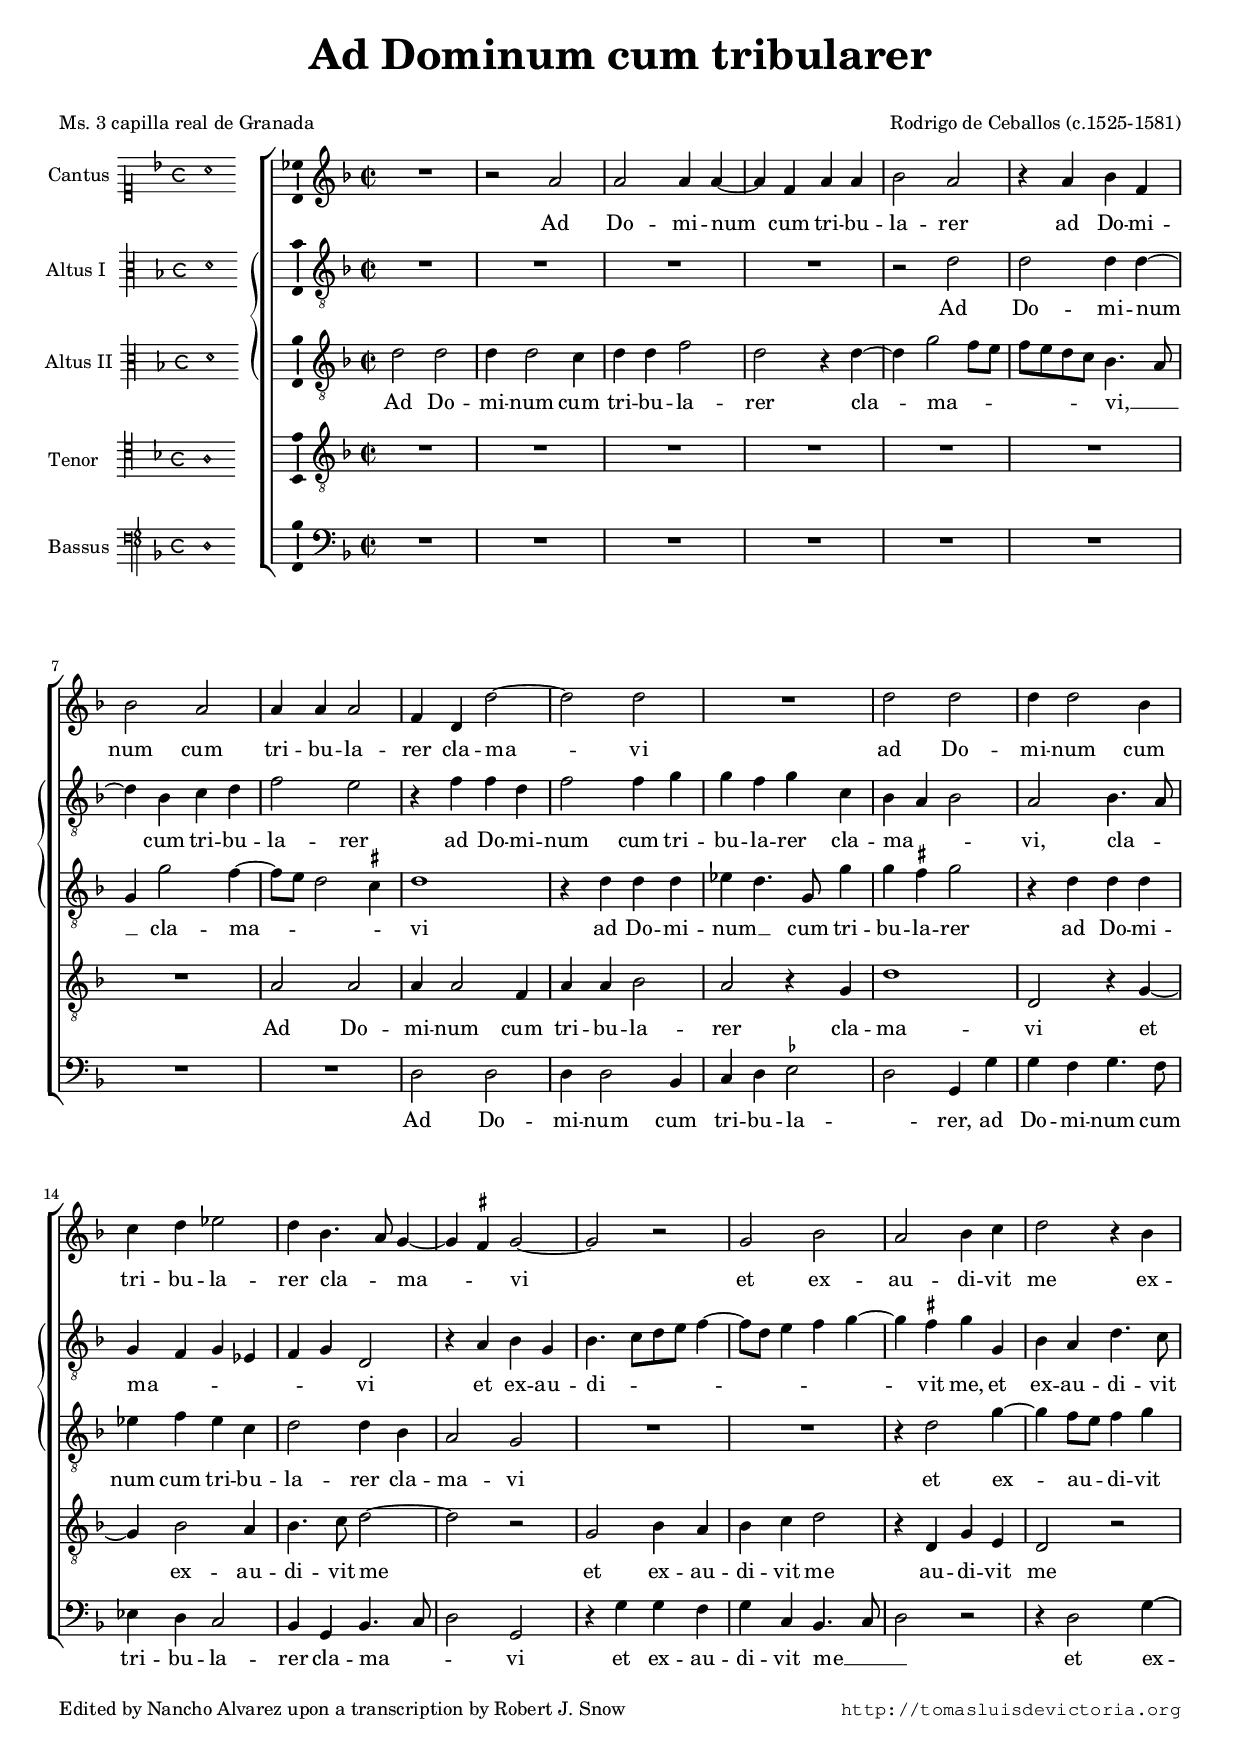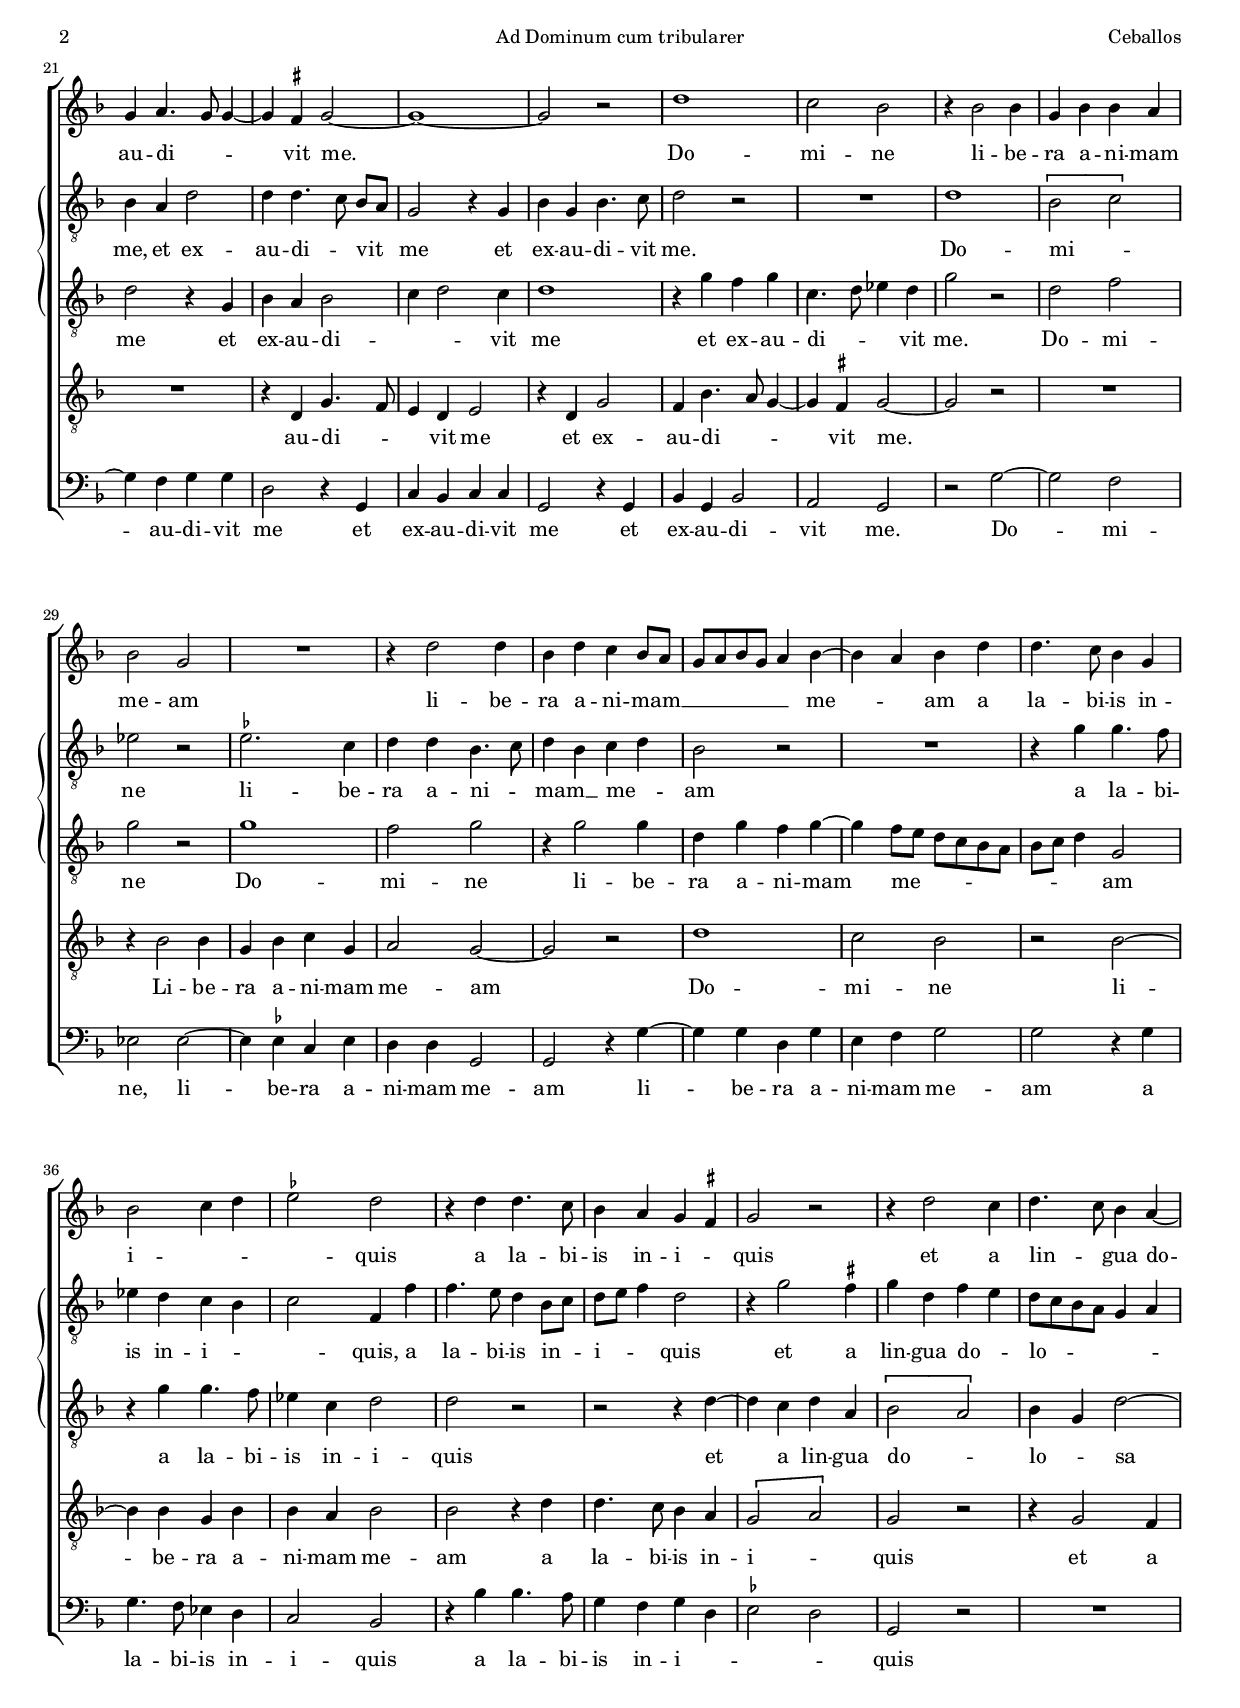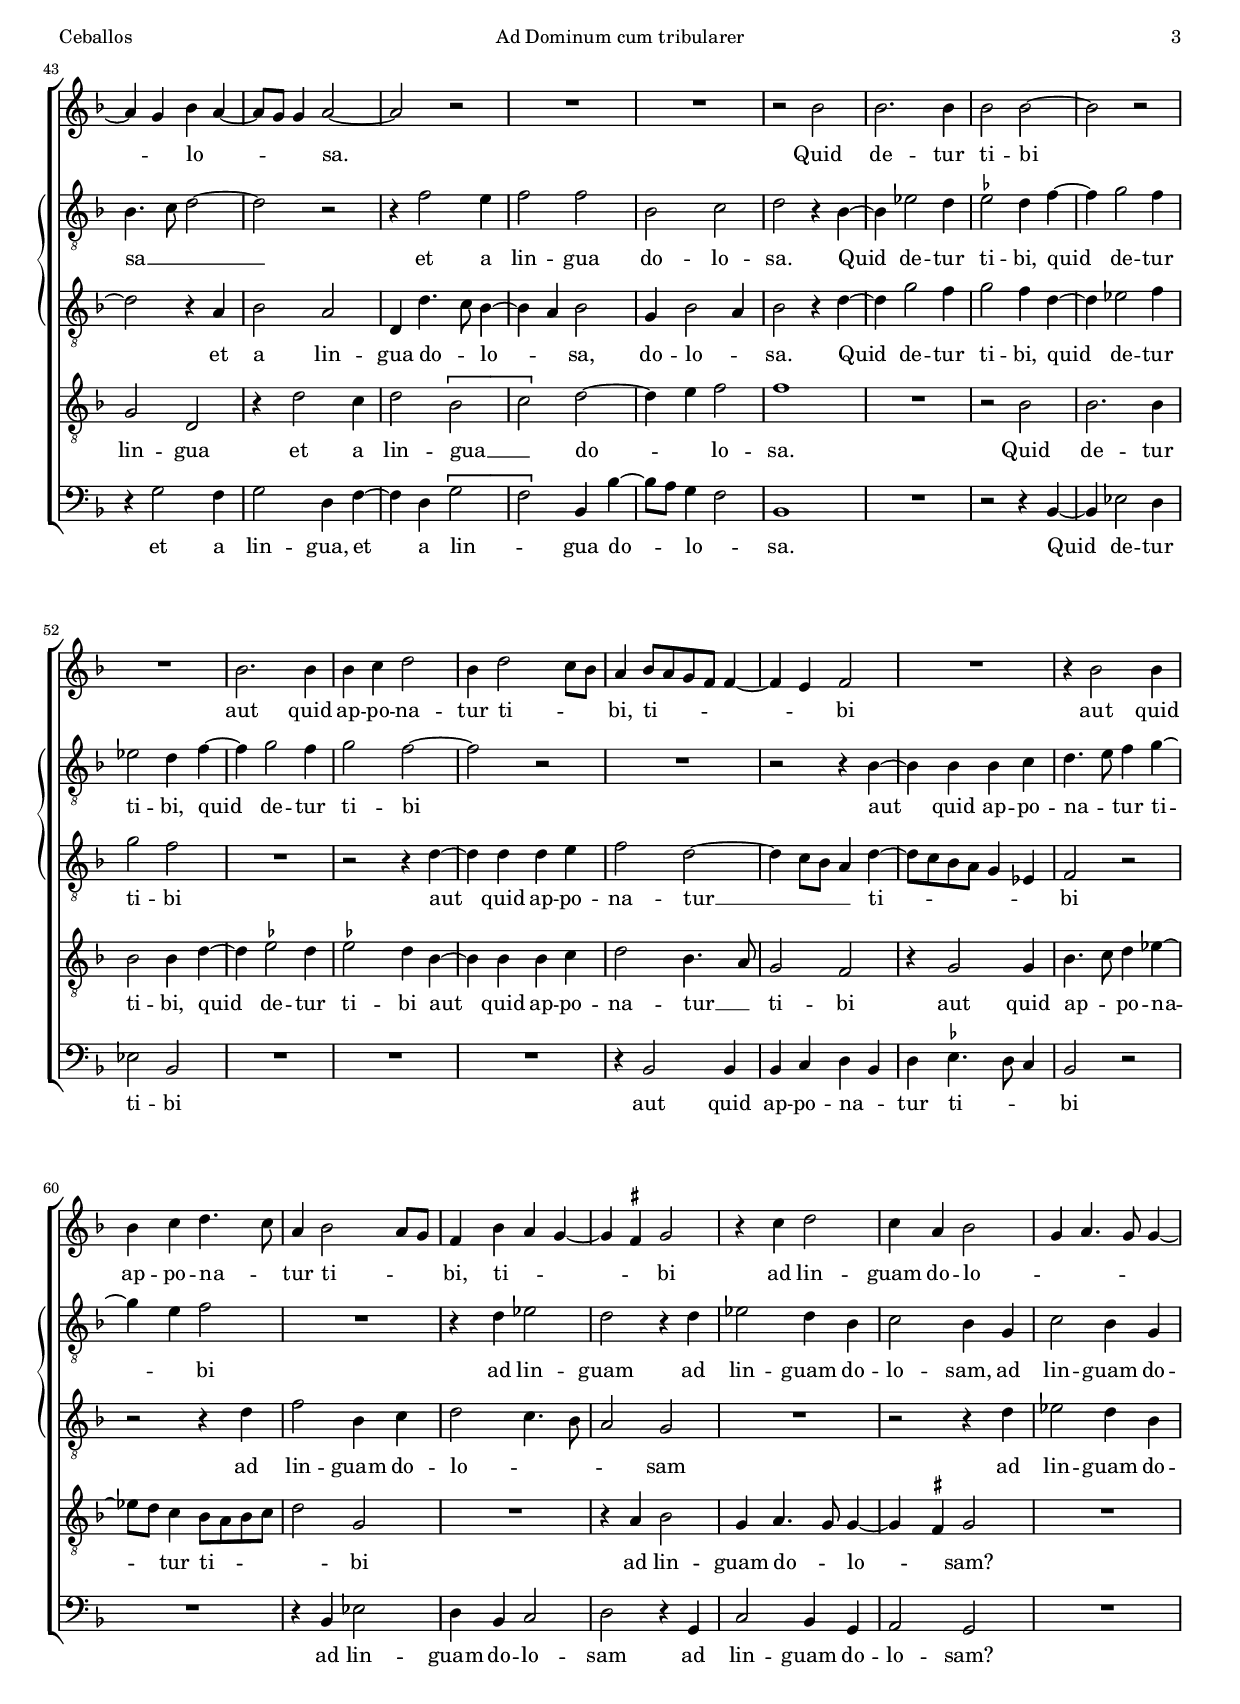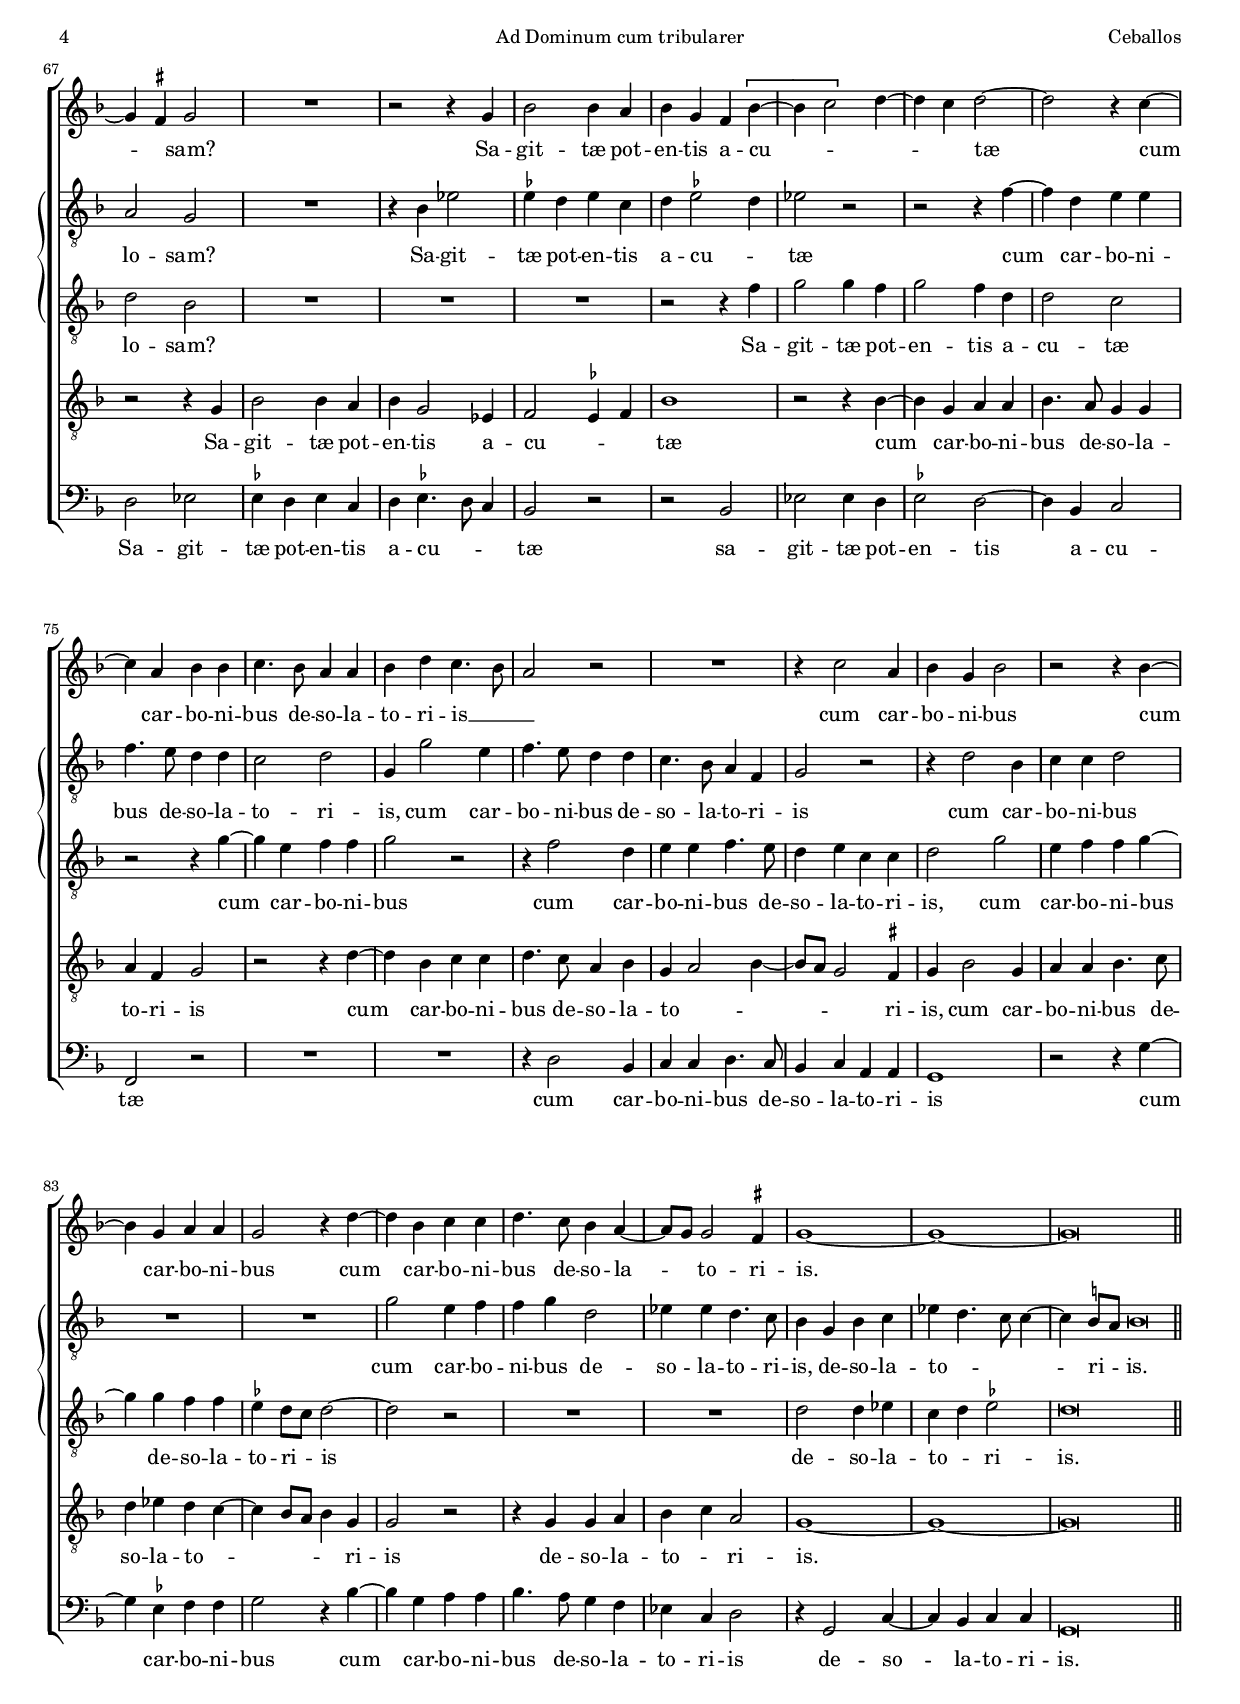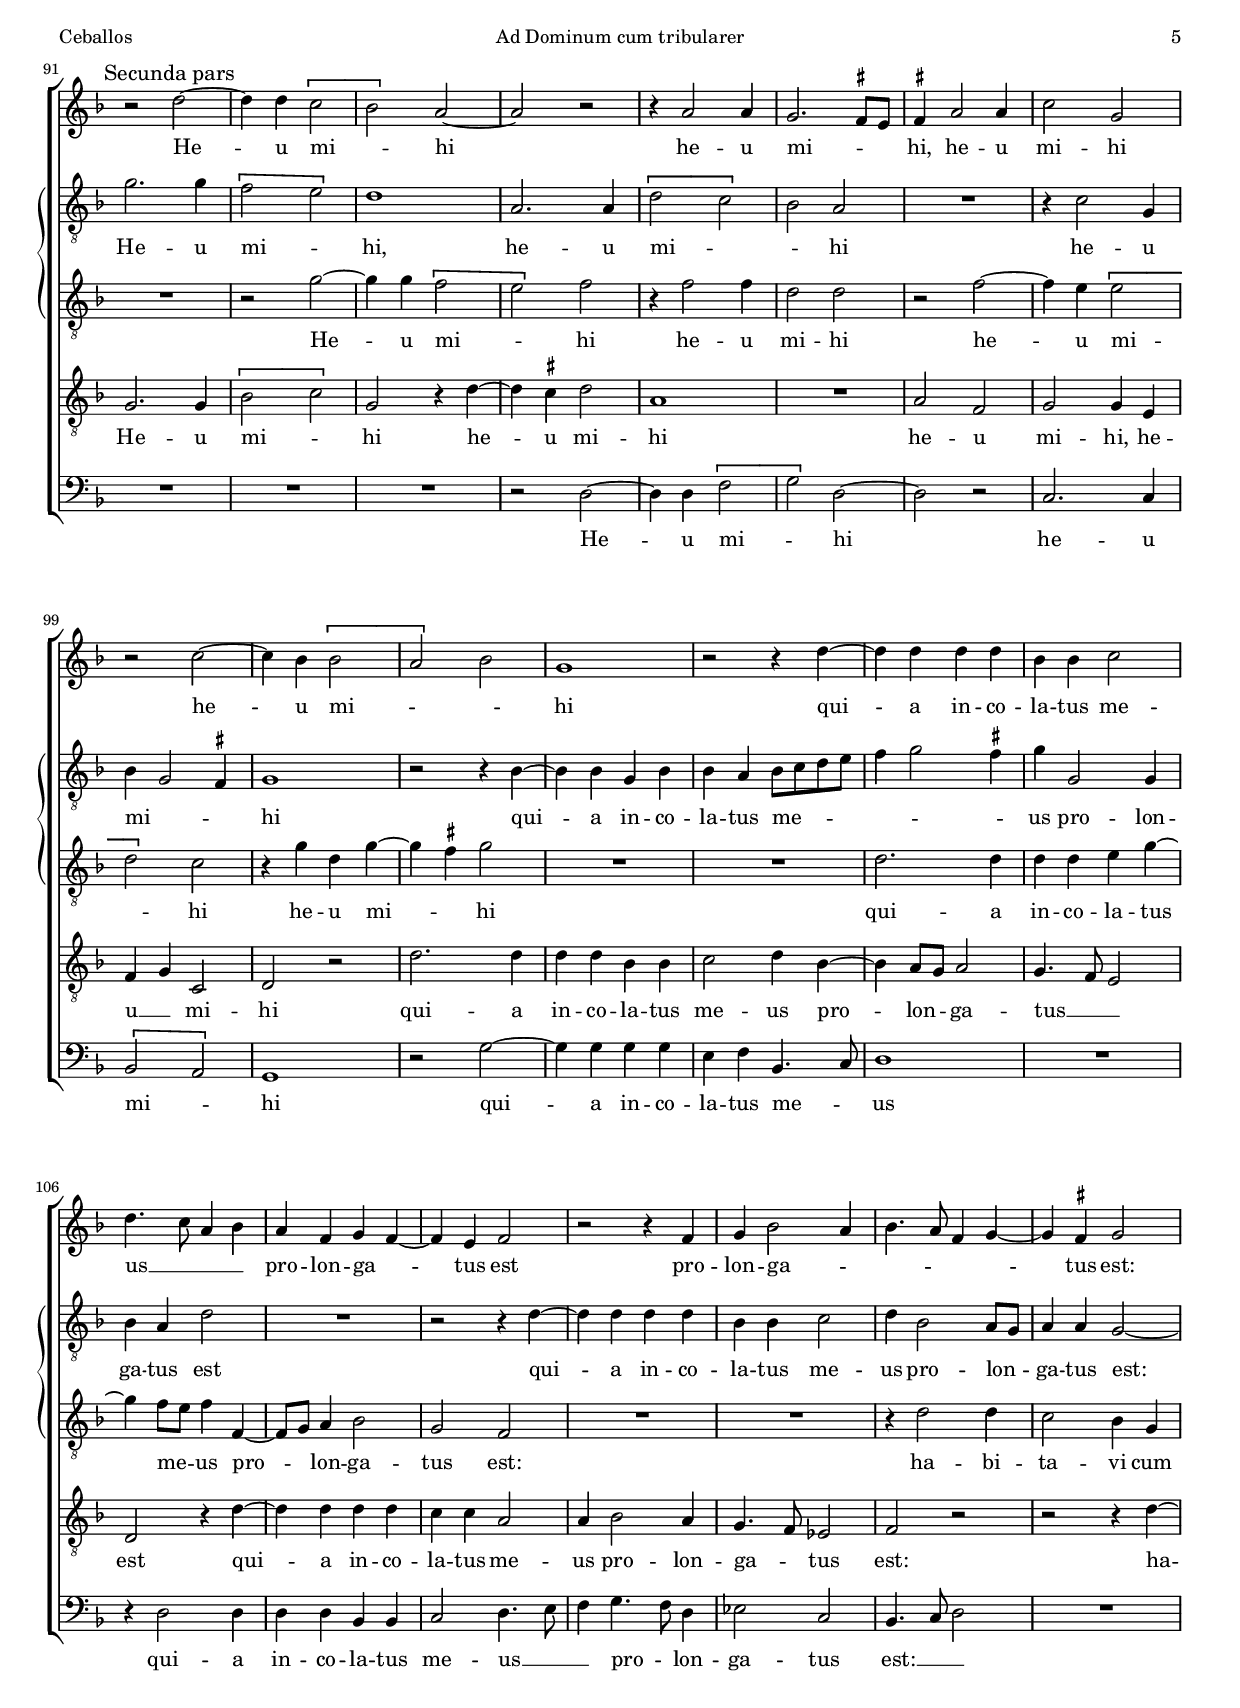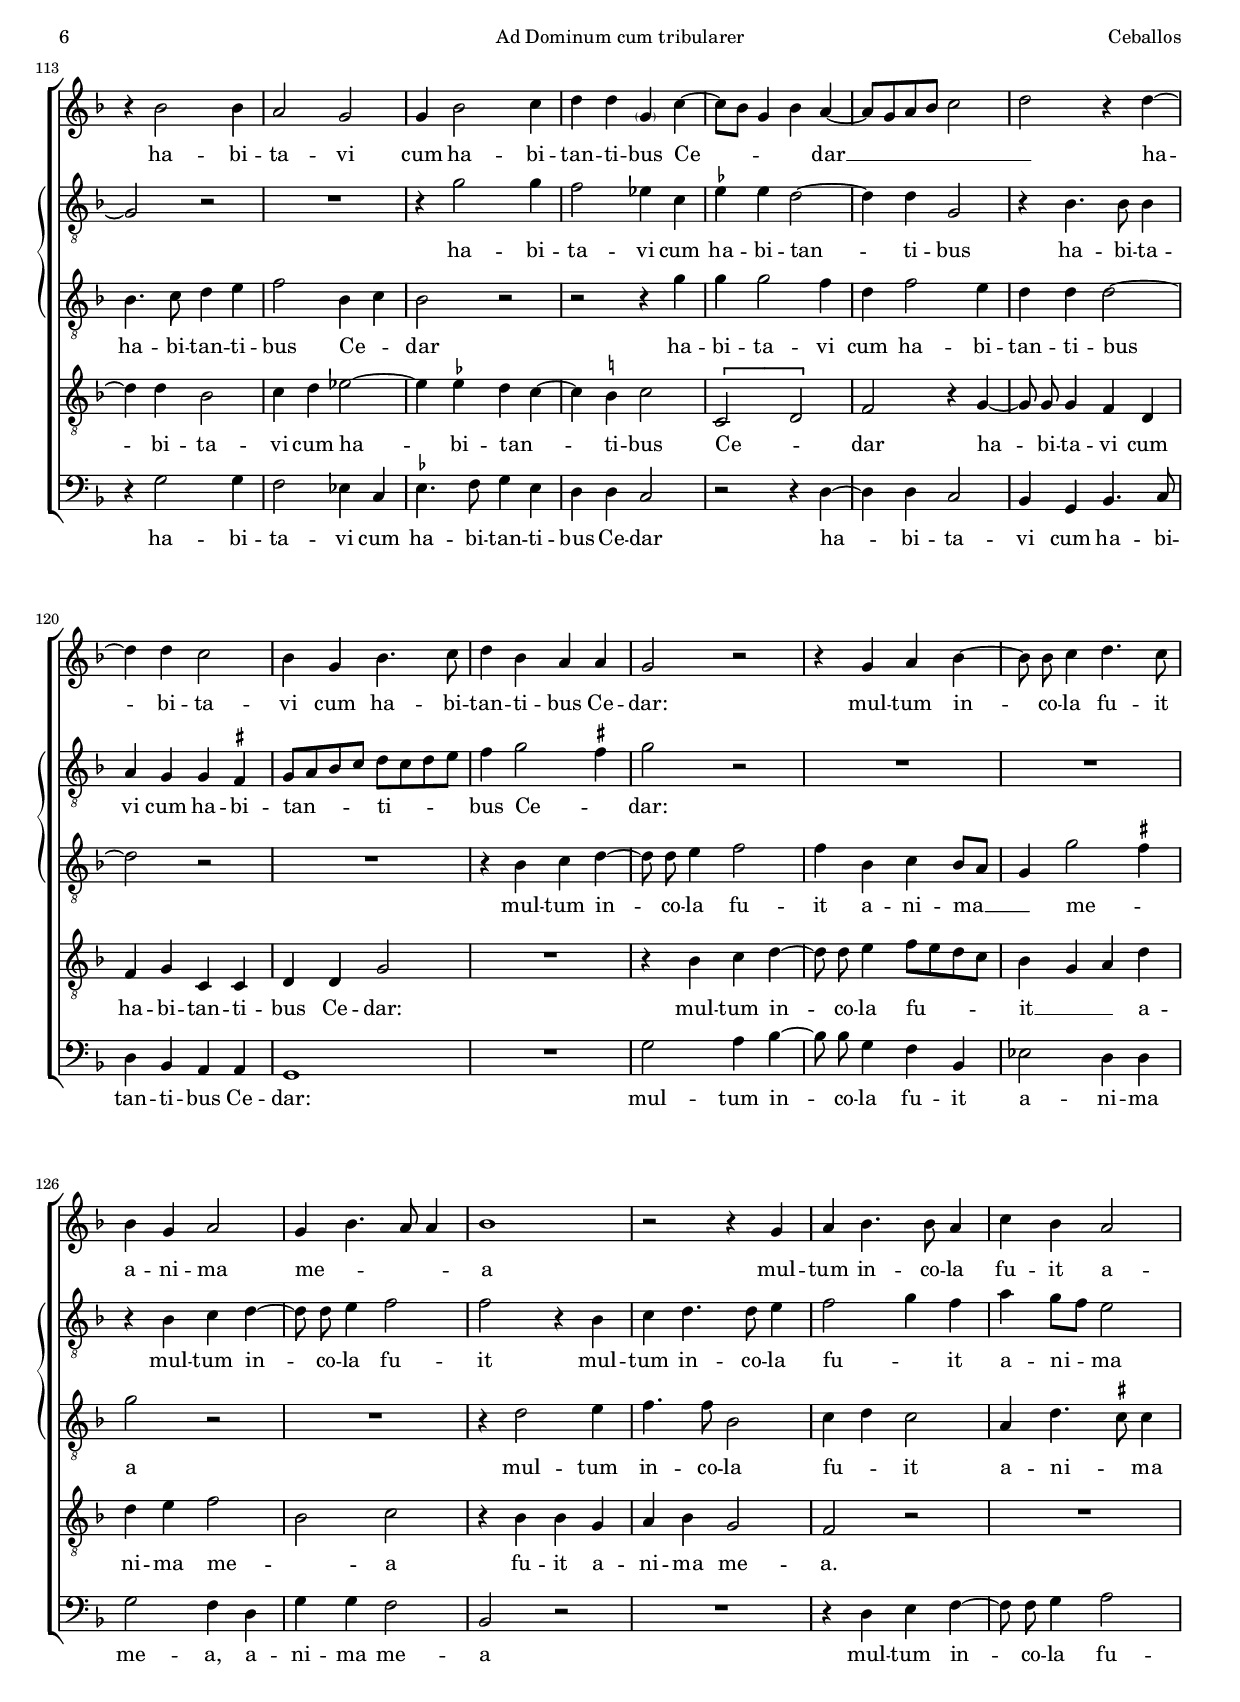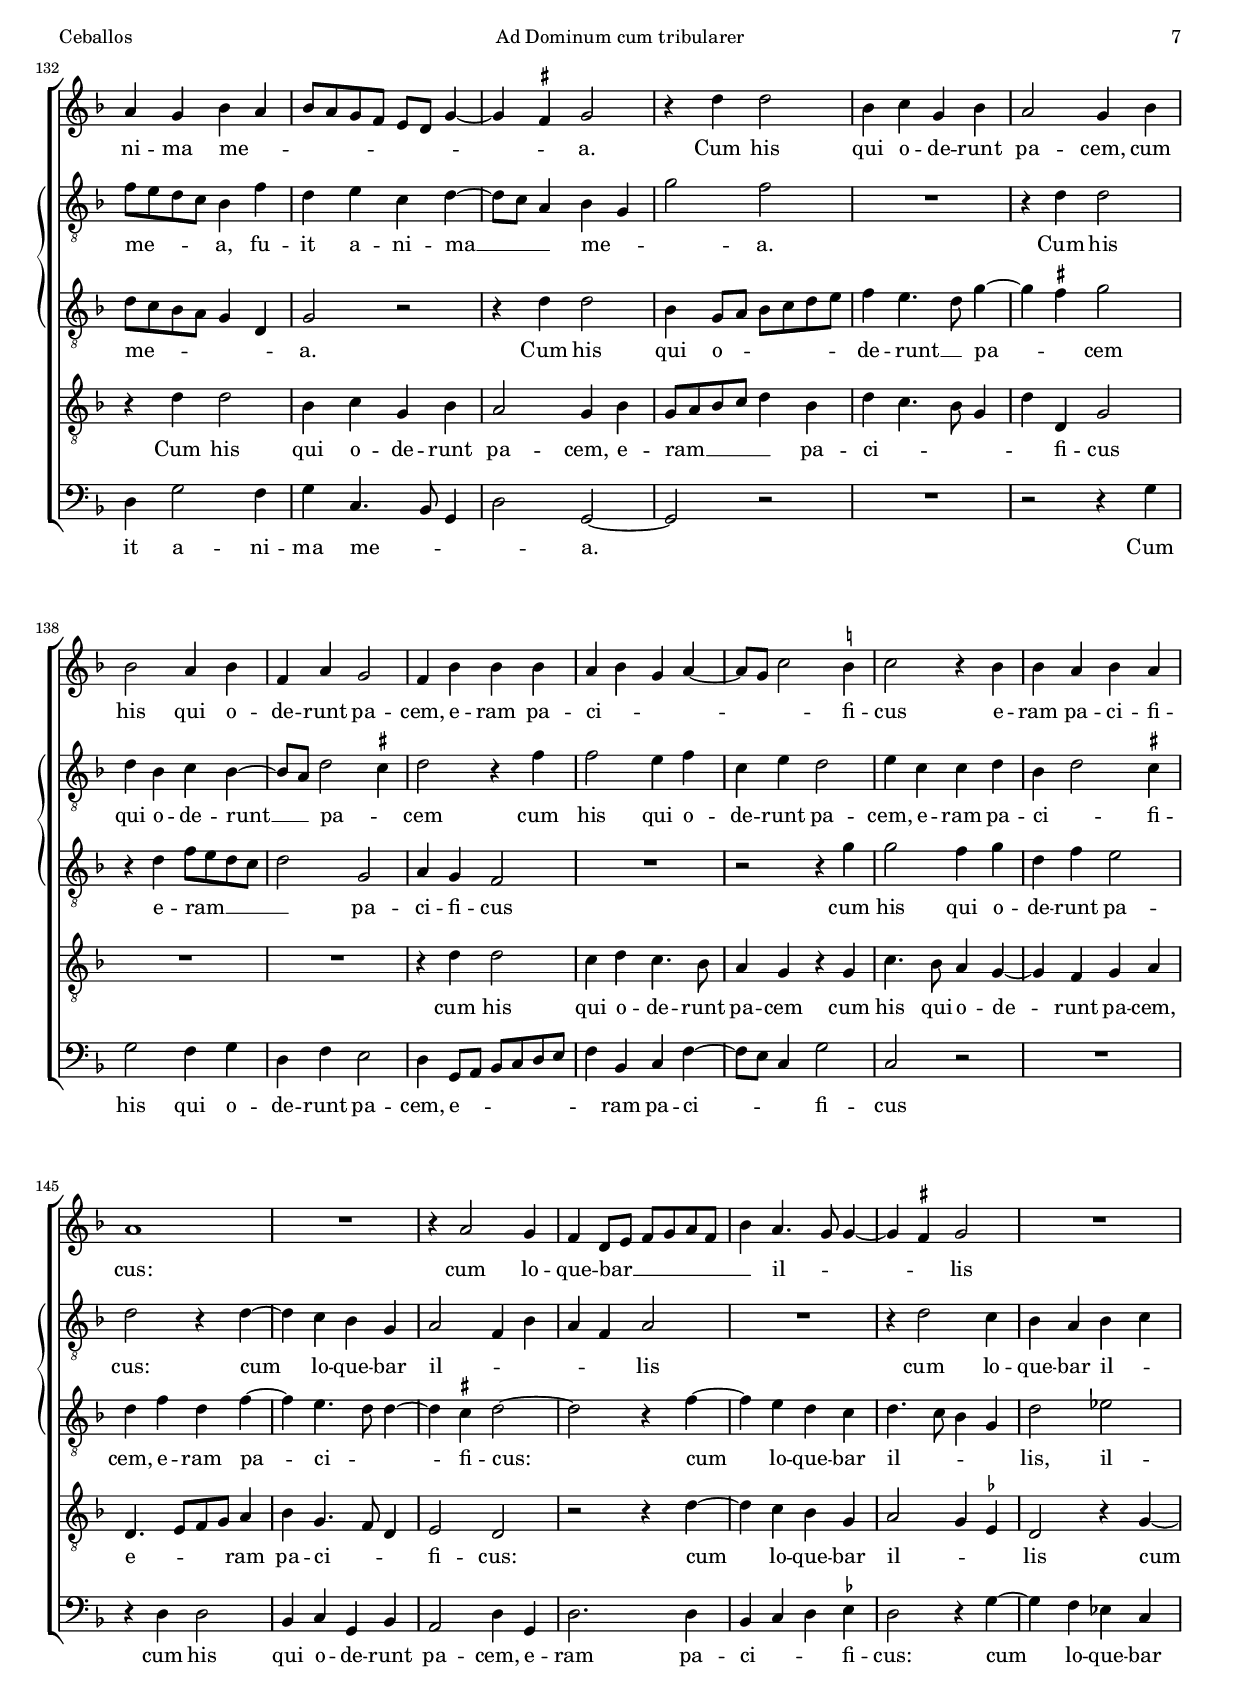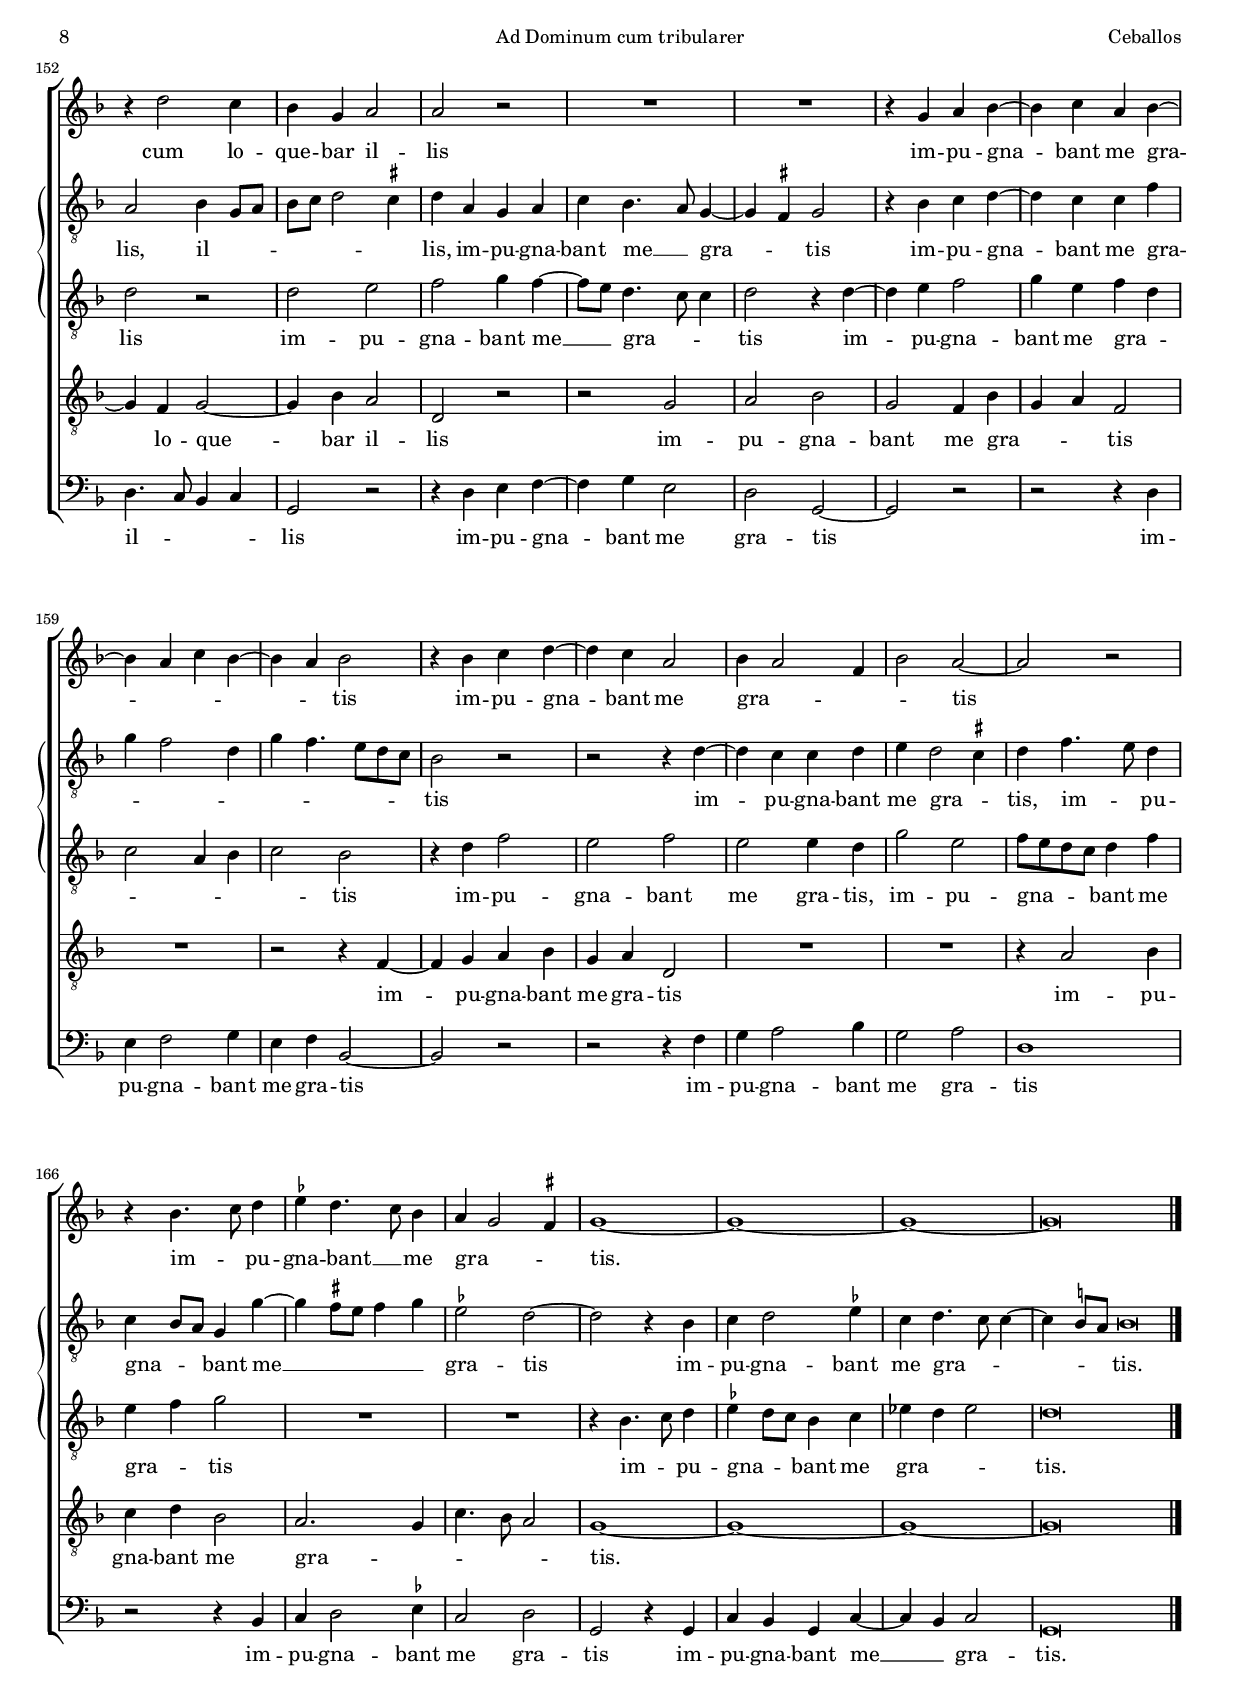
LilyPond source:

\version "2.18.0"

#(set-default-paper-size "a4")
#(set-global-staff-size 16.4)
#(ly:set-option 'point-and-click #f)
%mobile -s14.5 -i3.3

italicas=\override LyricText.font-shape = #'italic
rectas=\override LyricText.font-shape = #'upright
ss=\once \set suggestAccidentals = ##t
incipitwidth = 20
mtempo={\tempo 4 = 100}
mtempob={\tempo 4 = 50}
mt=#(define-music-function (parser location offset) (number?) ; move lyric text
      #{ \once \override LyricText.X-offset = -$offset #})

htitle="Ad Dominum cum tribularer"
hcomposer="Ceballos"

\header {
	title=\markup{\fontsize #3 "Ad Dominum cum tribularer"}
	%subtitle=""
	subsubtitle=\markup{\null \vspace #1 }
	composer="Rodrigo de Ceballos (c.1525-1581)"
        pdfauthor=\composer
	%opus="(-)"
	poet=\markup{"Ms. 3 capilla real de Granada"}
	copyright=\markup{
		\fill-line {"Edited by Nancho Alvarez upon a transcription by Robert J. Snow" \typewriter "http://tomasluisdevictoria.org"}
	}
%	tagline=""
}

global={\key f \major \time 2/2 \skip 1*90 \bar "||" \break
        \override Score.RehearsalMark.break-visibility=#end-of-line-invisible
        \override Score.RehearsalMark.self-alignment-X=#left
        \mark \markup{\fontsize #-1 "Secunda pars"}
        \skip 1*82
	\bar "|."
}


cantus=\relative c''{
	R1
	r2 a
	a a4 a ~
	a4 f a a
	bes2 a
	r4 a bes f
	bes2 a
	a4 a a2
	f4 d d'2 ~
	d d
	R1
	d2 d
	d4 d2 bes4
	c d ees2
	d4 bes4. a8 g4 ~
	g \ss fis g2 ~
	g r
	g bes
	a bes4 c
	d2 r4 bes
	g a4. g8 g4 ~
	g \ss fis g2 ~
	g1 ~
	g2 r
	d'1
	c2 bes
	r4 bes2 bes4
	g4 bes bes a
	bes2 g
	R1
	r4 d'2 d4
	bes4 d c bes8 a
	g a bes g a4 bes ~
	bes4 a bes d
	d4. c8 bes4 g
	bes2 c4 d
	\ss ees2 d
	r4 d d4. c8
	bes4 a g \ss fis
	g2 r
	r4 d'2 c4
	d4. c8 bes4 a ~
	a4 g bes4 a ~
	a8 g g4 a2 ~
	a r
	R1*2
	r2 bes
	bes2. bes4
	bes2 bes ~
	bes r
	R1
	bes2. bes4
	bes c d2
	bes4 d2 c8 bes
	a4 bes8[ a g f] f4 ~
	f e f2
	R1
	r4 bes2 bes4
	bes c d4. c8
	a4 bes2 a8 g
	f4 bes a g ~
	g \ss fis g2
	r4 c d2
	c4 a bes2
	g4  a4. g8 g4 ~
	g4 \ss fis4 g2
	R1
	r2 r4 g
	bes2 bes4 a
	bes g f \[bes ~
	bes c2\] d4 ~
	d4 c d2 ~
	d r4 c ~
	c a bes bes
	c4. bes8 a4 a
	bes4 d c4. bes8
	a2 r
	R1
	r4 c2 a4
	bes4 g bes2
	r2 r4 bes ~
	bes g a a 
	g2 r4 d' ~
	d4 bes c c
	d4. c8 bes4 a ~
	a8 g g2 \ss fis4
	g1 ~
	g ~
	g\breve*1/2
	r2 d' ~
	d4 d \[c2
	bes\] a ~
	a r
	r4 a2 a4
	g2. \ss fis8 e
	\ss fis4 a2 a4
	c2 g
	r2 c ~
	c4 bes \[bes2
	a\] bes
	g1
	r2 r4 d' ~
	d4 d d d
	bes bes c2
	d4. c8 a4 bes
	a f g f ~
	f e f2
	r2 r4 f 
	g4 bes2 a4
	bes4. a8 f4 g ~
	g \ss fis g2
	r4 bes2 bes4
	a2 g
	g4 bes2 c4
	d4 d \parenthesize g, c ~ % pone a
	c8 bes g4 bes a ~
	a8 g a bes c2
	d2 r4 d ~
	d d c2
	bes4 g bes4. c8
	d4 bes a a
	g2 r
	r4 g a bes ~
	bes8 \noBeam bes c4 d4. c8
	bes4 g a2
	g4 bes4. a8 a4
	bes1
	r2 r4 g
	a4 bes4. bes8 a4
	c4 bes a2
	a4 g bes a
	bes8 a g f e d g4 ~
	g4 \ss fis g2
	r4 d'4 d2
	bes4 c g bes
	a2 g4 bes
	bes2 a4 bes
	f a g2
	f4 bes bes bes
	a bes g a ~
	a8 g c2 \ss b4
	c2 r4 bes
	bes a bes a
	a1
	R1
	r4 a2 g4
	f4 d8 e f g a f
	bes4 a4. g8 g4 ~
	g \ss fis g2
	R1
	r4 d'2 c4
	bes4 g a2
	a r
	R1*2
	r4 g a bes ~
	bes4 c a bes ~
	bes a c bes ~
	bes a bes2
	r4 bes c d ~
	d c a2
	bes4 a2 f4
	bes2 a ~
	a r
	r4 bes4. c8 d4
	\ss ees4 d4. c8 bes4
	a4 g2 \ss fis4
	g1 ~
	g ~
	g ~
	g\breve*1/2
}

altus=\relative c'{
	R1*4
	r2 d
	d d4 d ~
	d4 bes c d
	f2 e
	r4 f f d
	f2 f4 g
	g f g c,
	bes a bes2
	a2 bes4. a8
	g4 f g ees
	f g d2
	r4 a' bes g
	bes4. c8[ d e] f4 ~
	f8 d e4 f g ~
	g \ss fis g g,
	bes4 a d4. c8
	bes4 a d2
	d4 d4. c8 bes[ a] 
	g2 r4 g
	bes g bes4. c8
	d2 r
	R1
	d1
	\[bes2 c\]
	ees r
	\ss ees2. c4
	d4 d bes4. c8
	d4 bes c d
	bes2 r
	R1
	r4 g' g4. f8
	ees4 d c bes
	c2 f,4 f' 
	f4. e8 d4 bes8 c % Snow \ss ees8
	d8 e f4 d2 % Snos 'ss ees
	r4 g2 \ss fis4
	g4 d f e % Snow \ss ees4
	d8 c bes a g4 a
	bes4. c8 d2 ~
	d r
	r4 f2 e4
	f2 f
	bes, c
	d2 r4 bes ~
	bes4 ees2 d4
	\ss ees2
	d4 f ~
	f g2 f4
	ees2 d4 f ~
	f g2 f4
	g2 f ~
	f2 r
	R1
	r2 r4 bes, ~
	bes4 bes bes c
	d4. e8 f4 g ~ % Snow \ss ees8
	g4 e f2 % Snow \ss ees
	R1
	r4 d ees2
	d2 r4 d
	ees2 d4 bes
	c2 bes4 g
	c2 bes4 g
	a2 g
	R1
	r4 bes ees2
	\ss ees4 d ees c
	d4 \ss ees2 d4
	ees2 r
	r2 r4 f ~
	f d e e
	f4. e8 d4 d
	c2 d
	g,4 g'2 e4
	f4. e8 d4 d
	c4. bes8 a4 f
	g2 r
	r4 d'2 bes4
	c4 c d2
	R1*2
	g2 e4 f % Snow \ss ees4
	f4 g d2
	ees4 ees d4. c8
	bes4 g bes c
	ees d4. c8 c4 ~
	c \ss b8 a \mtempob b\breve*1/4 \mtempo
	g'2. g4
	\[f2 e\]
	d1
	a2. a4
	\[d2 c\]
	bes2 a
	R1
	r4 c2 g4
	bes g2 \ss fis4
	g1
	r2 r4 bes ~
	bes bes g bes
	bes a bes8 c d e
	f4 g2 \ss fis4
	g4 g,2 g4
	bes a d2
	R1
	r2 r4 d ~
	d d d d
	bes bes c2
	d4 bes2 a8 g
	a4 a g2 ~
	g2 r
	R1
	r4 g'2 g4
	f2 ees4 c
	\ss ees4 ees d2 ~
	d4 d g,2
	r4 bes4. bes8 bes4
	a4 g g \ss fis
	g8 a bes c d c d e
	f4 g2 \ss fis4
	g2 r
	R1*2
	r4 bes, c d ~
	d8 \noBeam d8 e4 f2
	f2 r4 bes,
	c4 d4. d8 e4
	f2 g4 f
	a4 g8 f e2
	f8 e d c bes4 f'
	d e c d ~
	d8 c a4 bes g
	g'2 f
	R1
	r4 d d2
	d4 bes c bes ~
	bes8 a d2 \ss cis4
	d2 r4 f
	f2 e4 f
	c e d2
	e4 c c d
	bes4 d2 \ss cis4
	d2 r4 d ~
	d4 c bes g
	a2 f4 bes
	a f a2
	R1
	r4 d2 c4
	bes a bes c
	a2 bes4 g8 a
	bes c d2 \ss cis4 
	d4 a g a
	c bes4. a8 g4 ~
	g \ss fis g2
	r4 bes c d ~
	d4 c c f
	g4 f2 d4
	g4 f4. e8 d c % \Snow \ss ees8
	bes2 r
	r2 r4 d ~
	d4 c c d
	e4 d2 \ss cis4
	d4 f4. e8 d4
	c bes8 a g4 g' ~
	g \ss fis8 e fis4 g
	\ss ees2 d ~
	d r4 bes
	c4 d2 \ss ees4
	c d4. c8 c4 ~
	c \ss b8 a \mtempob b\breve*1/4
}

altusdos=\relative c'{
	d2 d
	d4 d2 c4
	d4 d f2
	d r4 d ~
	d g2 f8 e
	f e d c bes4. a8
	g4 g'2 f4 ~
	f8 e d2 \ss cis4
	d1
	r4 d d d
	ees4 d4. g,8 g'4
	g4 \ss fis g2 
	r4 d d d
	ees f ees c
	d2 d4 bes
	a2 g
	R1*2
	r4 d'2 g4 ~
	g f8 e f4 g
	d2 r4 g,
	bes4 a bes2
	c4 d2 c4 %! una novena (sic)
	d1
	r4 g f g
	c,4. d8 ees4 d 
	g2 r
	d2 f
	g2 r
	g1
	f2 g
	r4 g2 g4
	d g f g ~
	g f8 e d c bes a
	bes c d4 g,2
	r4 g' g4. f8
	ees4 c d2
	d r
	r2 r4 d ~
	d c d a
	\[bes2 a\]
	bes4 g d'2 ~
	d2 r4 a
	bes2 a
	d,4 d'4. c8 bes4 ~
	bes4 a bes2
	g4 bes2 a4
	bes2 r4 d4 ~
	d4 g2 f4
	g2 f4 d ~
	d ees2 f4
	g2 f
	R1
	r2 r4 d ~
	d4 d d e % Snow \ss ees
	f2 d ~
	d4 c8 bes a4 d ~
	d8 c bes a g4 ees
	f2 r 
	r r4 d'
	f2 bes,4 c
	d2 c4. bes8
	a2 g
	R1
	r2 r4 d'
	ees2 d4 bes
	d2 bes
	R1*3
	r2 r4 f'
	g2 g4 f
	g2 f4 d
	d2 c
	r2 r4 g' ~
	g4 e f f
	g2 r
	r4 f2 d4
	e e f4. e8
	d4 e c c
	d2 g
	e4 f f g ~
	g g f f 
	\ss ees d8 c d2 ~
	d2 r
	R1*2
	d2 d4 ees
	c d \ss ees2
	d\breve*1/2
	R1
	r2 g2 ~
	g4 g \[f2 
	e\] f
	r4 f2 f4
	d2 d
	r2 f ~
	f4 e \[e2
	d\] c
	r4 g' d g ~
	g \ss fis g2
	R1*2
	d2. d4
	d d e g ~
	g f8 e f4 f, ~
	f8 g a4 bes2
	g f
	R1*2
	r4 d'2 d4
	c2 bes4 g
	bes4. c8 d4 e
	f2 bes,4 c
	bes2 r
	r2 r4 g'
	g g2 f4
	d f2 e4 % Snow \ss ees4
	d4 d d2 ~
	d r
	R1
	r4 bes4 c d ~
	d8 \noBeam d e4 f2
	f4 bes, c bes8 a
	g4 g'2 \ss fis4
	g2 r
	R1
	r4 d2 e4
	f4. f8 bes,2
	c4 d c2
	a4 d4. \ss cis8 cis4
	d8 c bes a g4 d
	g2 r
	r4 d'4 d2
	bes4 g8 a bes c d e
	f4 e4. d8 g4 ~
	g \ss fis g2
	r4 d f8 e d c
	d2 g,
	a4 g f2
	R1
	r2 r4 g'
	g2 f4 g
	d f e2
	d4 f d f ~
	f4 e4. d8 d4 ~
	d \ss cis d2 ~
	d r4 f ~
	f e d c
	d4. c8 bes4 g
	d'2 ees
	d2 r
	d2 e
	f2 g4 f ~
	f8 e d4. c8 c4 % Snow \ss ees
	d2 r4 d ~
	d4 e f2
	g4 e f d
	c2 a4 bes
	c2 bes
	r4 d f2
	e f
	e e4 d
	g2 e
	f8 e d c d4 f
	e f g2
	R1*2
	r4 bes,4. c8 d4
	\ss ees4 d8 c bes4 c
	ees4 d ees2
	d\breve*1/2
}

tenor=\relative c'{
	R1*7
	a2 a
	a4 a2 f4
	a4 a bes2
	a r4 g
	d'1
	d,2 r4 g ~
	g bes2 a4
	bes4. c8 d2 ~
	d r
	g,2 bes4 a
	bes c d2
	r4 d, g e
	d2 r
	R1
	r4 d g4. f8
	e4 d e2
	r4 d g2
	f4 bes4. a8 g4 ~
	g \ss fis g2 ~
	g r
	R1
	r4 bes2 bes4
	g4 bes c g
	a2 g ~
	g r
	d'1
	c2 bes
	r2 bes ~
	bes4 bes g bes
	bes4 a bes2
	bes r4 d
	d4. c8 bes4 a
	\[g2 a\]
	g2 r
	r4 g2 f4
	g2 d
	r4 d'2 c4
	d2 \[bes
	c\] d ~
	d4 e f2
	f1
	R1
	r2 bes,
	bes2. bes4
	bes2 bes4 d ~
	d \ss ees2 d4
	\ss ees2 d4 bes ~
	bes4 bes bes c
	d2 bes4. a8
	g2 f
	r4 g2 g4
	bes4. c8 d4 ees ~
	ees8 d c4 bes8 a bes c
	d2 g,
	R1
	r4 a bes2
	g4 a4. g8 g4 ~
	g \ss fis4 g2
	R1
	r2 r4 g
	bes2 bes4 a
	bes g2 ees4
	f2 \ss ees4 f
	bes1
	r2 r4 bes ~
	bes4 g a a
	bes4. a8 g4 g
	a4 f g2
	r2 r4 d' ~
	d bes c c
	d4. c8 a4 bes
	g4 a2 bes4 ~
	bes8 a g2 \ss fis4
	g4 bes2 g4
	a a bes4. c8
	d4 ees d c ~
	c bes8 a bes4 g
	g2 r
	r4 g g a
	bes c a2
	g1 ~
	g ~
	g\breve*1/2
	g2. g4
	\[bes2 c\]
	g2 r4 d' ~
	d \ss cis d2
	a1
	R1
	a2 f
	g2 g4 e
	f g c,2
	d r
	d'2. d4
	d d bes bes
	c2 d4 bes ~
	bes4 a8 g a2
	g4. f8 e2
	d2 r4 d' ~
	d4 d d d
	c c a2
	a4 bes2 a4
	g4. f8 ees2
	f r
	r2 r4 d' ~
	d d bes2
	c4 d ees2 ~
	ees4 \ss ees d c ~
	c4 \ss b c2
	\[c,2 d\]
	f2 r4 g ~
	g8 \noBeam g g4 f d
	f g c, c
	d d g2
	R1
	r4 bes c d ~
	d8 \noBeam d e4 f8 e d c
	bes4 g a d
	d e f2
	bes,2 c
	r4 bes bes g
	a bes g2
	f r
	R1
	r4 d' d2
	bes4 c g bes
	a2 g4 bes
	g8 a bes c d4 bes
	d c4. bes8 g4
	d'4 d, g2
	R1*2
	r4 d' d2
	c4 d c4. bes8
	a4 g r g
	c4. bes8 a4 g ~
	g f g a
	d,4. e8[ f g] a4
	bes4 g4. f8 d4
	e2 d
	r2 r4 d' ~
	d c bes g
	a2 g4 \ss ees % Snow e
	d2 r4 g4 ~
	g4 f g2 ~
	g4 bes a2
	d, r
	r g
	a bes
	g f4 bes
	g4 a f2
	R1
	r2 r4 f ~
	f4 g a bes
	g a d,2
	R1*2
	r4 a'2 bes4
	c d bes2
	a2. g4
	c4. bes8 a2
	g1 ~
	g ~
	g ~
	g\breve*1/2
}

bassus=\relative c{
	R1*8
	d2 d
	d4 d2 bes4
	c d \ss ees2
	d2 g,4 g' 
	g4 f g4. f8 
	ees4 d c2
	bes4 g bes4. c8
	d2 g,
	r4 g' g f
	g4 c, bes4. c8
	d2 r
	r4 d2 g4 ~
	g f g g
	d2 r4 g,
	c bes c c
	g2 r4 g
	bes4 g bes2
	a g
	r2 g' ~
	g f
	ees2 ees ~
	ees4 \ss ees c ees
	d4 d g,2
	g r4 g' ~
	g g d g
	e f g2
	g r4 g
	g4. f8 ees4 d
	c2 bes
	r4 bes' bes4. a8
	g4 f g d
	\ss ees2 d
	g,2 r
	R1
	r4 g'2 f4
	g2 d4 f ~
	f d \[g2
	f\] bes,4 bes' ~
	bes8 a g4 f2
	bes,1
	R1
	r2 r4 bes ~
	bes ees2 d4
	ees2 bes
	R1*3
	r4 bes2 bes4
	bes c d bes
	d \ss ees4. d8 c4
	bes2 r
	R1
	r4 bes ees2
	d4 bes c2
	d r4 g,
	c2 bes4 g
	a2 g
	R1
	d'2 ees
	\ss ees4 d ees c
	d \ss ees4. d8 c4
	bes2 r
	r2 bes
	ees2 ees4 d
	\ss ees2 d ~
	d4 bes c2
	f,2 r
	R1*2
	r4 d'2 bes4
	c4 c d4. c8
	bes4 c a a
	g1
	r2 r4 g' ~
	g \ss ees f f
	g2 r4 bes ~
	bes4 g a a
	bes4. a8 g4 f
	ees4 c d2
	r4 g,2 c4 ~
	c bes c c
	g\breve*1/2
	R1*3
	r2 d' ~
	d4 d \[f2
	g\] d ~
	d r
	c2. c4
	\[bes2 a\]
	g1
	r2 g' ~
	g4 g g g
	e f bes,4. c8
	d1
	R1
	r4 d2 d4
	d d bes bes
	c2 d4. e8
	f4 g4. f8 d4
	ees2 c
	bes4. c8 d2
	R1
	r4 g2 g4
	f2 ees4 c
	\ss ees4. f8 g4 ees
	d4 d c2
	r2 r4 d ~
	d d c2
	bes4 g bes4. c8
	d4 bes a a
	g1
	R1
	g'2 a4 bes ~
	bes8 \noBeam bes g4 f bes,
	ees2 d4 d
	g2 f4 d
	g g f2
	bes,2 r
	R1
	r4 d e f ~
	f8 \noBeam f g4 a2
	d,4 g2 f4
	g c,4. bes8 g4
	d'2 g, ~
	g r
	R1
	r2 r4 g'
	g2 f4 g
	d f e2
	d4 g,8 a bes c d e
	f4 bes, c f ~
	f8 e c4 g'2
	c,2 r
	R1
	r4 d d2
	bes4 c g bes
	a2 d4 g,
	d'2. d4
	bes c d \ss ees
	d2 r4 g ~
	g f ees c
	d4. c8 bes4 c
	g2 r
	r4 d' e f ~ % Snow \ss ees
	f4 g e2 % Snow \ss ees2
	d2 g, ~
	g r
	r2 r4 d'
	e f2 g4
	e f bes,2 ~
	bes2 r
	r2 r4 f'
	g4 a2 bes4
	g2 a
	d,1
	r2 r4 bes
	c4 d2 \ss ees4
	c2 d
	g,2 r4 g 
	c4 bes g c ~
	c bes c2
	g\breve*1/2
}

textocantus=\lyricmode{
Ad Do -- mi -- num cum tri -- bu -- la -- rer
ad Do -- mi -- num cum tri -- bu -- la -- rer cla -- ma -- vi
ad Do -- mi -- num cum tri -- bu -- la -- rer cla -- _ ma -- _ vi
et ex -- au -- di -- vit me
ex -- au -- di -- _ _ vit me.
Do -- mi -- ne
li -- be -- ra a -- ni -- mam me -- am
li -- be -- ra a -- ni -- \mt #.8 mam __ _ _ _ _ _ _ \mt #.5 me -- _ am
a la -- bi -- is in -- i -- _ _ _ quis
a la -- bi -- is in -- i -- _ quis
et a lin -- _ gua do -- _ lo -- _ _ _ sa.
Quid de -- tur ti -- bi
aut quid ap -- po -- na -- tur ti -- _ _ bi,
ti -- _ _ _ _ _ bi
aut quid ap -- po -- na -- _ tur ti -- _ _ bi,
ti -- _ _ _ bi
ad lin -- guam do -- lo -- _ _ _ _ _ sam?
Sa -- git -- tæ pot -- en -- tis a -- cu -- _ _ _ tæ
cum car -- bo -- ni -- bus de -- so -- la -- to -- ri -- is __ _ _ 
cum car -- bo -- ni -- bus
cum car -- bo -- ni -- bus
\mt #1 cum car -- bo -- ni -- bus de -- so -- la -- _ to -- ri -- is.
He -- u mi -- _ hi
he -- u mi -- _ _ hi,
he -- u mi -- hi
he -- u mi -- _ _ hi
qui -- a in -- co -- la -- tus me -- us __ _ _ _
pro -- lon -- ga -- _ tus est
pro -- lon -- ga -- _ _ _ _ _ tus est:
ha -- bi -- ta -- vi cum ha -- bi -- tan -- ti -- bus Ce -- _ _ _ \mt #1 dar __ _ _ _ _ _ 
ha -- bi -- ta -- vi cum ha -- bi -- tan -- ti -- bus Ce -- dar:
mul -- tum in -- co -- la fu -- it a -- ni -- ma me -- _ _ _ a
mul -- tum in -- co -- la fu -- it a -- ni -- ma me -- _ _ _ _ _ _ _ _ _ a.
Cum his qui o -- de -- runt pa -- cem,
cum his qui o -- de -- runt pa -- cem,
e -- ram pa -- ci -- _ _ _ _ _ fi -- cus
e -- ram pa -- ci -- fi -- cus:
cum lo -- que -- bar __ _ _ _ _ _ _ il -- _ _ _ lis
cum lo -- que -- bar il -- lis
im -- pu -- gna -- bant me gra -- _ _ _ _ tis
im -- pu -- gna -- bant me gra -- _ _ _ tis
im -- _ pu -- gna -- \mt #.5 bant __ _ me gra -- _ _ tis.
}

textoaltus=\lyricmode{
Ad Do -- mi -- num cum tri -- bu -- la -- rer
ad Do -- mi -- num cum tri -- bu -- la -- rer cla -- ma -- _ _ vi,
cla -- _ ma -- _ _ _ _ _ vi
et ex -- au -- di -- _ _ _ _ _ _ _ _ vit me,
et ex -- au -- di -- vit me,
et ex -- au -- di -- _ vit _ me
et ex -- au -- di -- vit me.
Do -- mi -- _ ne li -- be -- ra a -- ni -- _ \mt #1 mam __ _ me -- _ am
a la -- bi -- is in -- i -- _ _ quis,
a la -- bi -- is in -- _ i -- _ _ quis
et a lin -- gua do -- _ lo -- _ _ _ _ _ sa __ _ _ 
et a lin -- gua do -- lo -- sa.
Quid de -- tur ti -- bi,
quid de -- tur ti -- bi,
quid de -- tur ti -- bi 
aut quid ap -- po -- na -- _ tur ti -- _ bi 
ad lin -- guam
ad lin -- guam do -- lo -- sam,
ad lin -- guam do -- lo -- sam?
Sa -- git -- tæ pot -- en -- tis a -- cu -- _ tæ
cum car -- bo -- ni -- bus de -- so -- la -- to -- ri -- is,
cum car -- bo -- ni -- bus de -- so -- la -- to -- ri -- is
cum car -- bo -- ni -- bus
cum car -- bo -- ni -- bus de -- so -- la -- to -- ri -- is,
de -- so -- la -- to -- _ _ _ ri -- _ is.
He -- u mi -- _ hi,
he -- u mi -- _ _ hi
he -- u mi -- _ _ hi
qui -- a in -- co -- la -- tus me -- _ _ _ _ _ _ us
pro -- lon -- ga -- tus est
qui -- a in -- co -- la -- tus me -- us pro -- lon -- _ ga -- tus est:
ha -- bi -- ta -- vi cum ha -- bi -- tan -- ti -- bus
ha -- bi -- ta -- vi cum ha -- bi -- tan -- _ _ _ ti -- _ _ _ bus Ce -- _ dar:
mul -- tum in -- co -- la fu -- it
mul -- tum in -- co -- la fu -- _ it a -- ni -- _ ma me -- _ _ _ a,
fu -- it a -- ni -- ma __ _ _ me -- _ _ a.
Cum his qui o -- de -- runt __ _ pa -- _ cem 
cum his qui o -- de -- runt pa -- cem,
e -- ram pa -- ci -- _ fi -- cus:
cum lo -- que -- bar il -- _ _ _ _ lis
cum lo -- que -- bar il -- _ lis,
il -- _ _ _ _ _ _ lis,
im -- pu -- gna -- bant me __ _ gra -- _ tis
im -- pu -- gna -- bant me gra -- _ _ _ _ _ _ _ _ tis
im -- pu -- gna -- bant me gra -- _ tis,
im -- _ pu -- gna -- _ _ \mt #1.5 bant me __ _ _ _ _ gra -- tis
im -- pu -- gna -- bant me gra -- _ _ _ _ tis.
}

textoaltusdos=\lyricmode{
Ad Do -- mi -- num cum tri -- bu -- la -- rer
cla -- ma -- _ _ _ _ _ _ vi, __ _ _
cla -- ma -- _ _ _ vi
ad Do -- mi -- \mt #1 num __ _ cum tri -- bu -- la -- rer
ad Do -- mi -- num cum tri -- bu -- la -- rer cla -- ma -- vi
et ex -- au -- _ di -- vit me
et ex -- au -- di -- _ _ vit me
et ex -- au -- di -- _ _ vit me.
Do -- mi -- ne Do -- mi -- ne
li -- be -- ra a -- ni -- \mt #1 mam me -- _ _ _ _ _ _ _ _ am
a la -- bi -- is in -- i -- quis
et a lin -- gua do -- _ lo -- _ sa
et a lin -- gua do -- _ lo -- _ sa,
do -- lo -- _ sa.
Quid de -- tur ti -- bi,
quid de -- tur ti -- bi
aut quid ap -- po -- na -- tur __ _ _ _ ti -- _ _ _ _ _ bi
ad lin -- guam do -- lo -- _ _ _ sam
ad lin -- guam do -- lo -- sam?
Sa -- git -- tæ pot -- en -- tis a -- cu -- tæ
cum car -- bo -- ni -- bus
cum car -- bo -- ni -- bus de -- so -- la -- to -- ri -- is,
cum car -- bo -- ni -- bus de -- so -- la -- to -- ri -- _ is
de -- so -- la -- to -- _ ri -- is.
He -- u mi -- _ hi
he -- u mi -- hi
he -- u mi -- _ hi
he -- u mi -- _ hi
qui -- a in -- co -- la -- \mt #.5 tus me -- _ us pro -- _ lon -- ga -- tus est:
ha -- bi -- ta -- vi cum ha -- bi -- tan -- ti -- bus Ce -- _ dar
ha -- bi -- ta -- vi cum ha -- bi -- tan -- ti -- bus
mul -- tum in -- co -- la fu -- it a -- ni -- ma __ _ _ me -- _ a
mul -- tum in -- co -- la fu -- _ it a -- ni -- _ ma me -- _ _ _ _ _ a.
Cum his qui o -- _ _ _ _ _ de -- \mt #.4 runt __ _ pa -- _ cem
e -- ram __ _ _ _ _ pa -- ci -- fi -- cus
cum his qui o -- de -- runt pa -- cem,
e -- ram pa -- ci -- _ _ fi -- cus:
cum lo -- que -- bar il -- _ _ _ lis,
il -- lis
im -- pu -- gna -- bant me __ _ gra -- _ _ tis
im -- pu -- gna -- bant me gra -- _ _ _ _ _ tis
im -- pu -- gna -- bant me gra -- tis,
im -- pu -- gna -- _ _ _ bant me gra -- _ tis
im -- _ pu -- gna -- _ _ bant me \mt #.5 gra -- _ _ tis.
}

textotenor=\lyricmode{
Ad Do -- mi -- num cum tri -- bu -- la -- rer cla -- ma -- vi
et ex -- au -- di -- vit me
et ex -- au -- di -- vit me
au -- di -- vit me
au -- di -- _ _ vit me
et ex -- au -- di -- _ _ vit me.
Li -- be -- ra a -- ni -- mam me -- am
Do -- mi -- ne
li -- be -- ra a -- ni -- mam me -- am
a la -- bi -- is in -- i -- _ quis
et a lin -- gua
et a lin -- gua __ _ do -- _ lo -- sa.
Quid de -- tur ti -- bi,
quid de -- tur ti -- bi
aut quid ap -- po -- na -- tur __ _  ti -- bi
aut quid ap -- _ po -- na -- _ tur ti -- _ _ _ _ bi
ad lin -- guam do -- _ lo -- _ sam?
Sa -- git -- tæ pot -- en -- tis a -- cu -- _ _ tæ
cum car -- bo -- ni -- bus de -- so -- la -- to -- ri -- is
cum car -- bo -- ni -- bus de -- so -- la -- to -- _ _ _ _ ri -- is,
cum car -- bo -- ni -- bus de -- so -- la -- to -- _ _ _ _ ri -- is
de -- so -- la -- to -- _ ri -- is.
He -- u mi -- _ hi
he -- u mi -- hi
he -- u mi -- hi,
he -- u __ _ mi -- hi
qui -- a in -- co -- la -- tus me -- us
pro -- \mt #.5 lon -- _ ga -- tus __ _ _ est
qui -- a in -- co -- la -- tus me -- us pro -- lon -- ga -- _ tus est:
ha -- bi -- ta -- vi cum ha -- bi -- tan -- _ ti -- bus Ce -- _ dar
ha -- bi -- ta -- vi cum ha -- bi -- tan -- ti -- bus Ce -- dar:
mul -- tum in -- co -- la
fu -- _ _ _ it __ _ _ a -- ni -- ma me -- _ a
fu -- it a -- ni -- ma me -- a.
Cum his qui o -- de -- runt pa -- cem,
e -- ram __ _ _ _ _ pa -- ci -- _ _ _ _ fi -- cus
cum his qui o -- de -- runt pa -- cem
cum his qui o -- de -- runt pa -- cem,
e -- _ _ _ ram pa -- ci -- _ _ fi -- cus:
cum lo -- que -- bar il -- _ _ lis
cum lo -- que -- bar il -- lis
im -- pu -- gna -- bant me gra -- _ _ tis
im -- pu -- gna -- bant me gra -- tis
im -- pu -- gna -- bant me gra -- _ _ _ _ tis.
}

textobassus=\lyricmode{
Ad Do -- mi -- num cum tri -- bu -- la -- _ rer,
ad Do -- mi -- num cum tri -- bu -- la -- rer cla -- ma -- _ _ vi
et ex -- au -- di -- vit me __ _ _
et ex -- au -- di -- vit me
et ex -- au -- di -- vit me
et ex -- au -- di -- vit me.
Do -- mi -- ne,
li -- be -- ra a -- ni -- mam me -- am
li -- be -- ra a -- ni -- mam me -- am
a la -- bi -- is in -- i -- quis
a la -- bi -- is in -- i -- _ _ _ quis
et a lin -- gua,
et a lin -- _ gua do -- _ lo -- _ sa.
Quid de -- tur ti -- bi
aut quid ap -- po -- na -- _ tur ti -- _ _ bi
ad lin -- guam do -- lo -- sam
ad lin -- guam do -- lo -- sam?
Sa -- git -- tæ pot -- en -- tis a -- cu -- _ _ tæ
sa -- git -- tæ pot -- en -- tis a -- cu -- tæ
cum car -- bo -- ni -- bus de -- so -- la -- to -- ri -- is
cum car -- bo -- ni -- bus
\mt #1 cum car -- bo -- ni -- bus de -- so -- la -- to -- ri -- is
de -- so -- la -- to -- ri -- is.
He -- u mi -- _ hi
he -- u mi -- _ hi
qui -- a in -- co -- la -- tus me -- _ us
qui -- a in -- co -- la -- tus me -- us __ _ _
pro -- _ lon -- ga -- tus \mt #.5 est: __ _ _ 
ha -- bi -- ta -- vi cum ha -- bi -- tan -- ti -- bus Ce -- dar
ha -- bi -- ta -- vi cum ha -- bi -- tan -- ti -- bus Ce -- dar:
mul -- tum in -- co -- la fu -- it a -- ni -- ma me -- a,
a -- ni -- ma me -- a
mul -- tum in -- co -- la fu -- it a -- ni -- ma me -- _ _ _ a.
Cum his qui o -- de -- runt pa -- cem,
e -- _ _ _ _ _ _ ram pa -- ci -- _ _ fi -- cus
cum his qui o -- de -- runt pa -- cem,
e -- ram pa -- ci -- _ _ fi -- cus:
cum lo -- que -- bar il -- _ _ _ lis
im -- pu -- gna -- bant me gra -- tis
im -- pu -- gna -- bant me gra -- tis
im -- pu -- gna -- bant me gra -- tis
im -- pu -- gna -- bant me gra -- tis
im -- pu -- gna -- bant me __ _ gra -- tis.
}


incipitcantus=\markup{
	\score{
		{ 
		\set Staff.instrumentName="Cantus "
		\override NoteHead.style = #'neomensural
		\override Staff.TimeSignature.style = #'neomensural
		\cadenzaOn 
		\clef "petrucci-c1"
		\key f \major
		\time 4/4
                a'1
		} 

	\layout { line-width=\incipitwidth indent = 0 }
	}
}

incipitaltus=\markup{
	\score{
		{ 
		\set Staff.instrumentName="Altus I  "
		\override NoteHead.style = #'neomensural 
		\override Staff.TimeSignature.style = #'neomensural
		\cadenzaOn 
		\clef "petrucci-c3"
		\key f \major
		\time 4/4
               d'1
		} 
	\layout { line-width=\incipitwidth indent = 0 }
	}
}

incipitaltusdos=\markup{
	\score{
		{ 
		\set Staff.instrumentName="Altus II "
		\override NoteHead.style = #'neomensural 
		\override Staff.TimeSignature.style = #'neomensural
		\cadenzaOn 
		\clef "petrucci-c3"
		\key f \major
		\time 4/4
               d'1
		} 
	\layout { line-width=\incipitwidth indent = 0 }
	}
}


incipittenor=\markup{
	\score{
		{ 
		\set Staff.instrumentName="Tenor   "
		\override NoteHead.style = #'neomensural 
		\override Staff.TimeSignature.style = #'neomensural
		\cadenzaOn 
		\clef "petrucci-c4"
		\key f \major
		\time 4/4
                a1
		} 
	\layout { line-width=\incipitwidth indent=0 }
	}
}

incipitbassus=\markup{
	\score{
		{ 
		\set Staff.instrumentName="Bassus "
		\override NoteHead.style = #'neomensural
		\override Staff.TimeSignature.style = #'neomensural
		\cadenzaOn 
		\clef "petrucci-f4"
		\key f \major
		\time 4/4
                d1
		} 
	\layout { line-width=\incipitwidth indent = 0 }
	}
}

%\layout {
%       \context {\Voice
%               \remove Ligature_bracket_engraver
%               \consists Mensural_ligature_engraver
%       }
%       line-width=\incipitwidth
%       indent = 0
%}

\score {\transpose c' c'{
\new ChoirStaff<<

	\new Staff <<\global
	\new Voice="v1" {
		\set Staff.instrumentName=\incipitcantus
		\clef "treble"
		\cantus }
	\new Lyrics \lyricsto "v1" {\textocantus }
	>>
\new StaffGroup 
	\with {systemStartDelimiter = #'SystemStartBrace }
	<<
	\override Score.BarLine.allow-span-bar=##f
	\new Staff <<\global
	\new Voice="v2" {
		\set Staff.instrumentName=\incipitaltus
		\clef "G_8"
		\altus }
	\new Lyrics \lyricsto "v2" {\textoaltus }
	>>
	
	\new Staff <<\global
	\new Voice="v5" {
		\set Staff.instrumentName=\incipitaltusdos
		\clef "G_8"
		\altusdos }
	\new Lyrics \lyricsto "v5" {\textoaltusdos }
	>>
	>>
	\new Staff <<\global
	\new Voice="v3" {
		\set Staff.instrumentName=\incipittenor
		\clef "G_8"
		\tenor }
	\new Lyrics \lyricsto "v3" {\textotenor }
	>>

	\new Staff <<\global
	\new Voice="v4" {
		\set Staff.instrumentName=\incipitbassus
		\clef "bass"
		\bassus }
	\new Lyrics \lyricsto "v4" {\textobassus }
	>>
	
>>

	} % transpose

\layout{ 
	\context {\Lyrics 
		\override VerticalAxisGroup.staff-affinity = #UP
		\override VerticalAxisGroup.nonstaff-relatedstaff-spacing =
			#'((basic-distance . 0) (minimum-distance . 0) (padding . 1))
		\override LyricText.font-size = #1.2
		\override LyricHyphen.minimum-distance = #0.5
	}
	\context {\Score 
		tempoHideNote = ##t
		\override BarNumber.padding = #2 
	}
	\context {\Voice 
		%melismaBusyProperties = #'()
		%autoBeaming = ##f
	}
	\context {\Staff 
                %\RemoveEmptyStaves
                %\override VerticalAxisGroup.remove-first = ##t
		\override VerticalAxisGroup.staff-staff-spacing =
			#'((basic-distance . 11) (minimum-distance . 0) (padding . 1))
		\consists Ambitus_engraver 
		\override LigatureBracket.padding = #1
	}
}

%\midi { \mtempo }

}


\paper{
	evenHeaderMarkup=\markup  \fill-line { \fromproperty #'page:page-number-string \htitle \hcomposer }
	oddHeaderMarkup= \markup  \fill-line { \on-the-fly #not-first-page \hcomposer \on-the-fly #not-first-page \htitle \on-the-fly #not-first-page \fromproperty #'page:page-number-string }
	%system-count=20
	%page-count = 8
	systems-per-page = 3
	ragged-last-bottom = ##f
	indent=3.6\cm
	system-system-spacing =
	#'((basic-distance . 19) (minimum-distance . 0) (padding . 5))
	top-system-spacing = % header
	#'((basic-distance . 9) (minimum-distance . 0) (padding . 0))
	last-bottom-spacing = % footer
	#'((basic-distance . 12) (minimum-distance . 0) (padding . 0))
	markup-system-spacing.padding = #1.5
}
